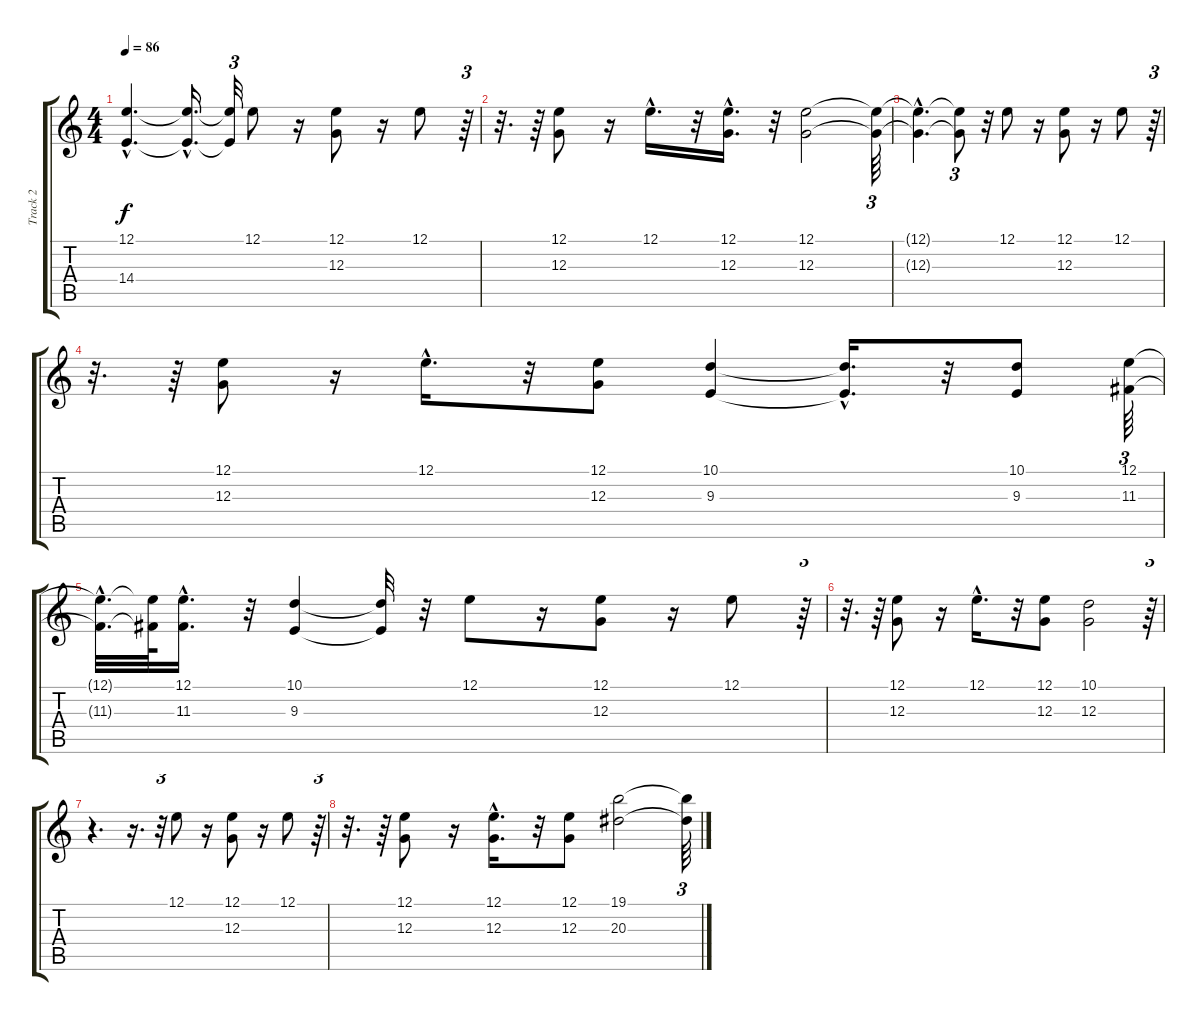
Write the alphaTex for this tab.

\track ("Track 2" "Track 2") {instrument drawbarorgan}
\staff {score tabs}
\tuning (E4 B3 G3 D3 A2 E2) {hide}
\ts (4 4)
\tempo 86
\clef g2
\ks c
(12.1{hac t} 14.4{hac t}).4{d dy f} (12.1{hac t} 14.4{hac t}).16{d} (12.1{t} 14.4{t}).32{tu (3 2)} 12.1.8 r.16 (12.1 12.3).8 r.16 12.1.8 r.64{tu (3 2)} |
r.32{d} r.64 (12.1 12.3).8 r.16 12.1{hac}.16{d} r.32 (12.1{hac} 12.3{hac}).16{d} r.32 (12.1 12.3).2 (12.1{t} 12.3{t}).64{tu (3 2)} |
(12.1{hac t} 12.3{hac t}).4{d} (12.1{t} 12.3{t}).8{tu (3 2)} r.32 12.1.8 r.16 (12.1 12.3).8 r.16 12.1.8 r.64{tu (3 2)} |
r.32{d} r.64 (12.1 12.3).8 r.16 12.1{hac}.16{d} r.32 (12.1 12.3).8 (10.1 9.3).4 (10.1{hac t} 9.3{hac t}).16{d} r.32 (10.1 9.3).8 (12.1 11.3).64{tu (3 2)} |
(12.1{hac t} 11.3{hac t}).32{d} (12.1{t} 11.3{t}).64 (12.1{hac} 11.3{hac}).16{d} r.32 (10.1 9.3).4 (10.1{t} 9.3{t}).32 r.32 12.1.8 r.16 (12.1 12.3).8 r.16 12.1.8 r.64{tu (3 2)} |
r.32{d} r.64 (12.1 12.3).8 r.16 12.1{hac}.16{d} r.32 (12.1 12.3).8 (10.1 12.3).2 r.64{tu (3 2)} |
r.4{d} r.16{d} r.32{tu (3 2)} 12.1.8 r.16 (12.1 12.3).8 r.16 12.1.8 r.64{tu (3 2)} |
r.32{d} r.64 (12.1 12.3).8 r.16 (12.1{hac} 12.3{hac}).16{d} r.32 (12.1 12.3).8 (19.1 20.3).2 (19.1{t} 20.3{t}).64{tu (3 2)}
